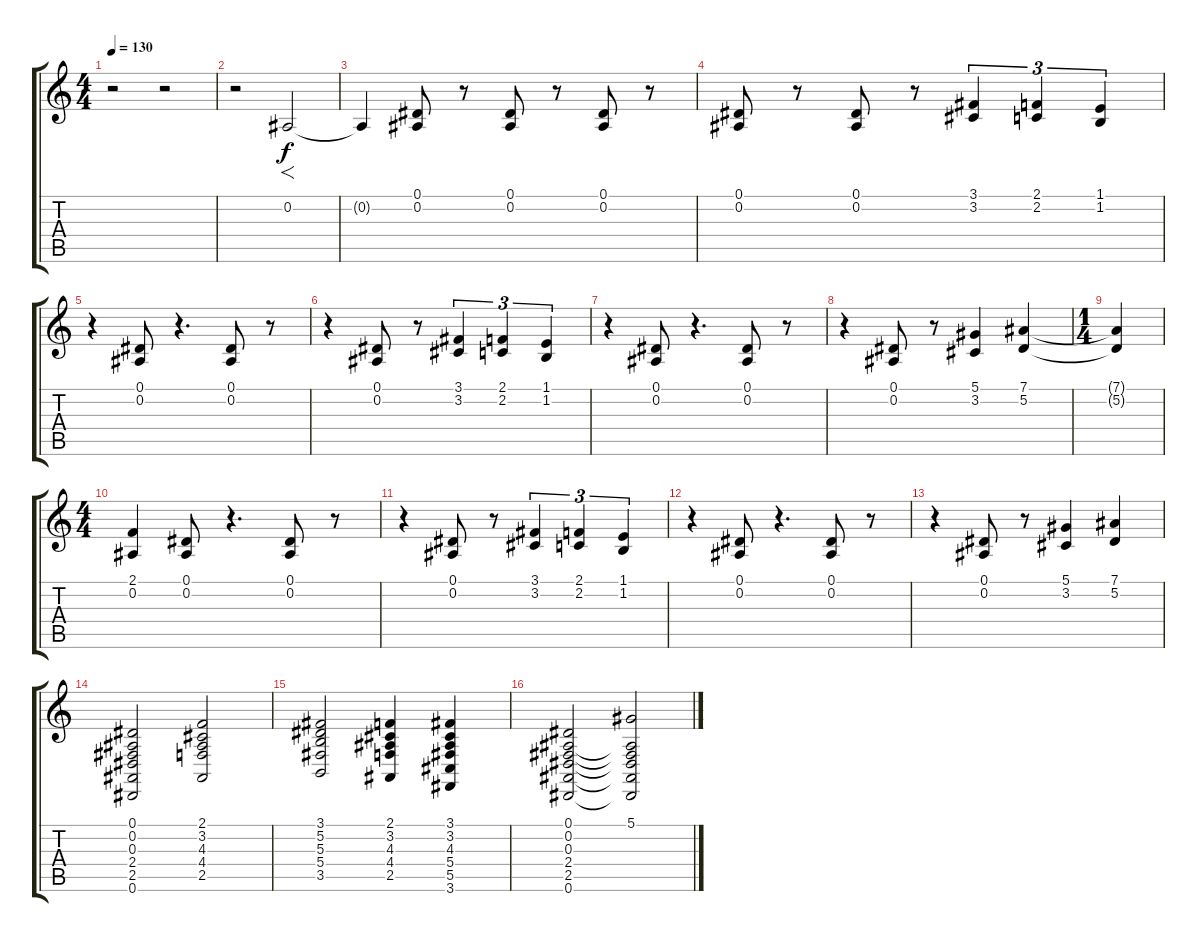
\track "" {instrument stringensemble1}
\staff {score tabs}
\tuning (Eb4 Bb3 Gb3 Db3 Ab2 Eb2) {hide}
\ts (4 4)
\tempo 130
\clef g2
\ks c
r.2{dy f} r.2{volume 12} |
r.2 0.2.2{f} |
0.2{t}.4 (0.1 0.2).8 r.8 (0.1 0.2).8 r.8 (0.1 0.2).8 r.8 |
(0.1 0.2).8 r.8 (0.1 0.2).8 r.8 (3.1 3.2).4{tu (3 2)} (2.1 2.2).4{tu (3 2)} (1.1 1.2).4{tu (3 2)} |
r.4 (0.1 0.2).8 r.4{d} (0.1 0.2).8 r.8 |
r.4 (0.1 0.2).8 r.8 (3.1 3.2).4{tu (3 2)} (2.1 2.2).4{tu (3 2)} (1.1 1.2).4{tu (3 2)} |
r.4 (0.1 0.2).8 r.4{d} (0.1 0.2).8 r.8 |
r.4 (0.1 0.2).8 r.8 (5.1 3.2).4 (7.1 5.2).4 |
\ts (1 4)
(7.1{t} 5.2{t}).4 |
\ts (4 4)
(2.1 0.2).4 (0.1 0.2).8 r.4{d} (0.1 0.2).8 r.8 |
r.4 (0.1 0.2).8 r.8 (3.1 3.2).4{tu (3 2)} (2.1 2.2).4{tu (3 2)} (1.1 1.2).4{tu (3 2)} |
r.4 (0.1 0.2).8 r.4{d} (0.1 0.2).8 r.8 |
r.4 (0.1 0.2).8 r.8 (5.1 3.2).4 (7.1 5.2).4 |
(0.1 0.2 0.3 2.4 2.5 0.6).2 (2.1 3.2 4.3 4.4 2.5).2 |
(3.1 5.2 5.3 5.4 3.5).2 (2.1 3.2 4.3 4.4 2.5).4 (3.1 3.2 4.3 5.4 5.5 3.6).4 |
(0.1 0.2 0.3 2.4 2.5 0.6).2 (5.1 0.2{t} 0.3{t} 2.4{t} 2.5{t} 0.6{t}).2
